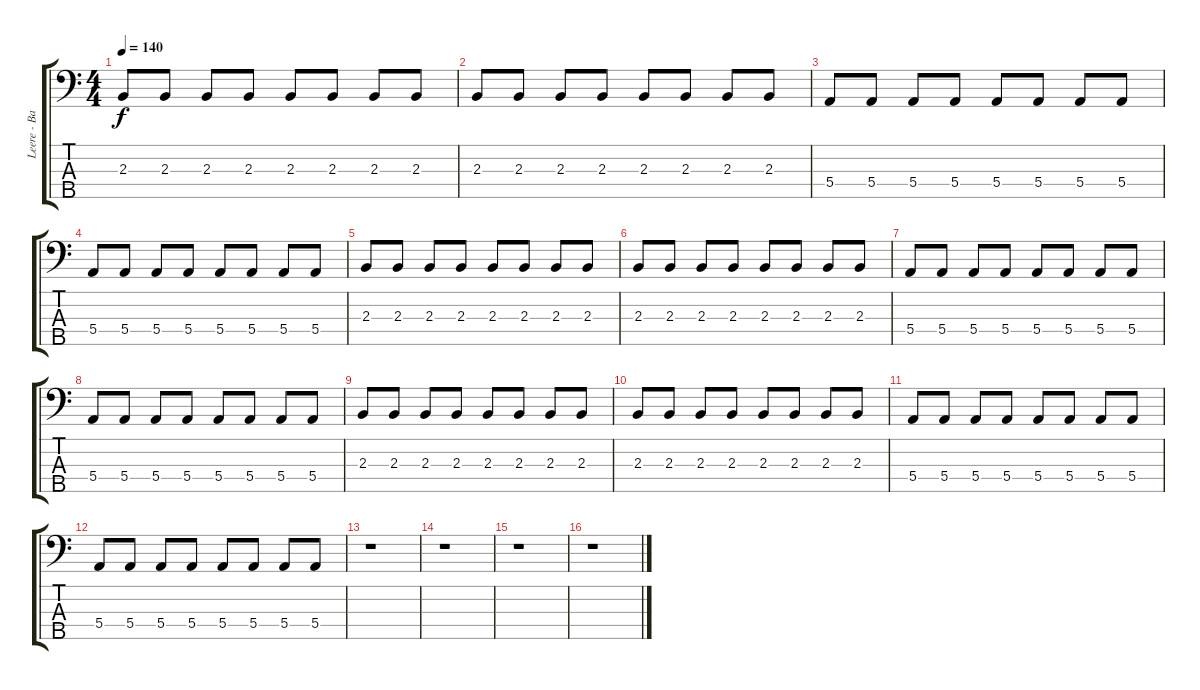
\track ("Leere - Bass" "Leere - Ba") {instrument electricbasspick}
\staff {score tabs}
\tuning (G2 D2 A1 E1 B0) {hide}
\ts (4 4)
\tempo 140
\clef f4
\ks c
2.3.8{dy f} 2.3.8 2.3.8 2.3.8 2.3.8 2.3.8 2.3.8 2.3.8 |
2.3.8 2.3.8 2.3.8 2.3.8 2.3.8 2.3.8 2.3.8 2.3.8 |
5.4.8 5.4.8 5.4.8 5.4.8 5.4.8 5.4.8 5.4.8 5.4.8 |
5.4.8 5.4.8 5.4.8 5.4.8 5.4.8 5.4.8 5.4.8 5.4.8 |
2.3.8 2.3.8 2.3.8 2.3.8 2.3.8 2.3.8 2.3.8 2.3.8 |
2.3.8 2.3.8 2.3.8 2.3.8 2.3.8 2.3.8 2.3.8 2.3.8 |
5.4.8 5.4.8 5.4.8 5.4.8 5.4.8 5.4.8 5.4.8 5.4.8 |
5.4.8 5.4.8 5.4.8 5.4.8 5.4.8 5.4.8 5.4.8 5.4.8 |
2.3.8 2.3.8 2.3.8 2.3.8 2.3.8 2.3.8 2.3.8 2.3.8 |
2.3.8 2.3.8 2.3.8 2.3.8 2.3.8 2.3.8 2.3.8 2.3.8 |
5.4.8 5.4.8 5.4.8 5.4.8 5.4.8 5.4.8 5.4.8 5.4.8 |
5.4.8 5.4.8 5.4.8 5.4.8 5.4.8 5.4.8 5.4.8 5.4.8 |
r.1 |
r.1 |
r.1 |
r.1
